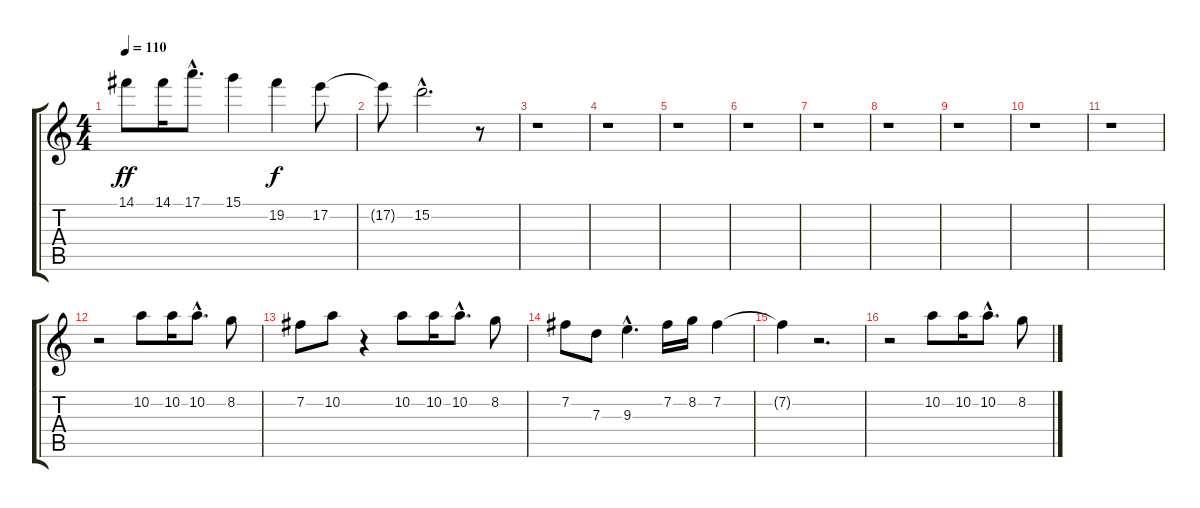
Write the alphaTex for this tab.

\track "" {instrument overdrivenguitar}
\staff {score tabs}
\tuning (E4 B3 G3 D3 A2 E2) {hide}
\ts (4 4)
\tempo 110
\clef g2
\ks c
14.1.8{dy ff} 14.1.16 17.1{hac}.8{d} 15.1.4 19.2.4{dy f} 17.2.8 |
17.2{t}.8 15.2{hac}.2{d} r.8 |
r.1 |
r.1 |
r.1 |
r.1 |
r.1 |
r.1 |
r.1 |
r.1 |
r.1 |
r.2 10.2.8 10.2.16 10.2{hac}.8{d} 8.2.8 |
7.2.8 10.2.8 r.4 10.2.8 10.2.16 10.2{hac}.8{d} 8.2.8 |
7.2.8 7.3.8 9.3{hac}.4{d} 7.2.16 8.2.16 7.2.4 |
7.2{t}.4 r.2{d} |
r.2 10.2.8 10.2.16 10.2{hac}.8{d} 8.2.8
